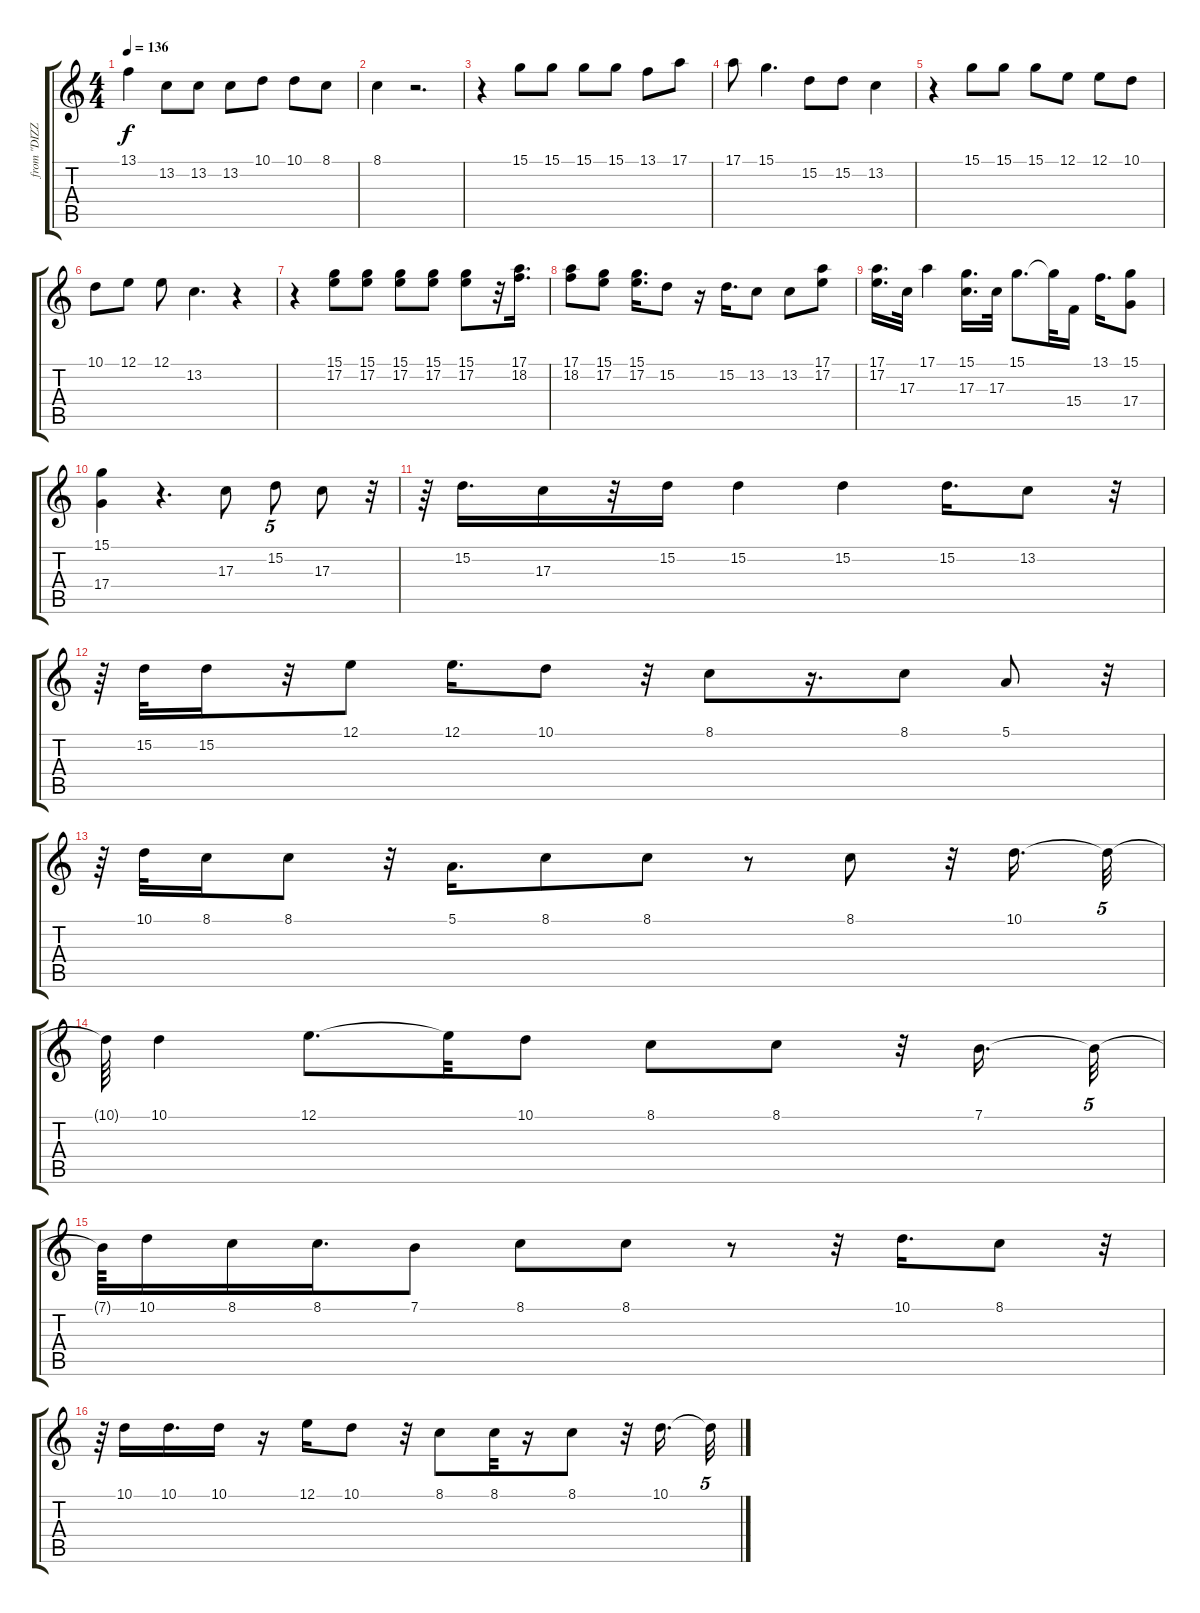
\track ("from \"DIZZY UP THE GIRL\"" "from \"DIZZ") {instrument sopranosax}
\staff {score tabs}
\tuning (E4 B3 G3 D3 A2 E2) {hide}
\ts (4 4)
\tempo 136
\clef g2
\ks c
13.1.4{dy f} 13.2.8 13.2.8 13.2.8 10.1.8 10.1.8 8.1.8 |
8.1.4 r.2{d} |
r.4 15.1.8 15.1.8 15.1.8 15.1.8 13.1.8 17.1.8 |
17.1.8 15.1.4{d} 15.2.8 15.2.8 13.2.4 |
r.4 15.1.8 15.1.8 15.1.8 12.1.8 12.1.8 10.1.8 |
10.1.8 12.1.8 12.1.8 13.2.4{d} r.4 |
r.4 (15.1 17.2).8 (15.1 17.2).8 (15.1 17.2).8 (15.1 17.2).8 (15.1 17.2).8 r.32 (17.1 18.2).16{d} |
(17.1 18.2).8 (15.1 17.2).8 (15.1 17.2).16{d} 15.2.8 r.16 15.2.16{d} 13.2.8 13.2.8 (17.1 17.2).8 |
(17.1 17.2).16{d} 17.3.32 17.1.4 (15.1 17.3).16{d} 17.3.32 15.1.8{d} 15.1{t}.32 15.4.16 13.1.16{d} (15.1 17.4).8 |
(15.1 17.4).4 r.4{d} 17.3.8 15.2.8{tu (5 4)} 17.3.8 r.32{tu (5 4)} |
r.64 15.2.16{d} 17.3.16 r.32 15.2.16 15.2.4 15.2.4 15.2.16{d} 13.2.8 r.32{tu (5 4)} |
r.64 15.2.32 15.2.16 r.32 12.1.8 12.1.16{d} 10.1.8 r.32 8.1.8 r.16{d} 8.1.8 5.1.8 r.32{tu (5 4)} |
r.64 10.1.32 8.1.16 8.1.8 r.32 5.1.16{d} 8.1.8 8.1.8 r.8 8.1.8 r.32 10.1.16{d} 10.1{t}.32{tu (5 4)} |
10.1{t}.64 10.1.4 12.1.8{d} 12.1{t}.32 10.1.8 8.1.8 8.1.8 r.32 7.1.16{d} 7.1{t}.32{tu (5 4)} |
7.1{t}.64 10.1.16 8.1.16 8.1.16{d} 7.1.8 8.1.8 8.1.8 r.8 r.32 10.1.16{d} 8.1.8 r.32{tu (5 4)} |
r.64 10.1.16 10.1.16{d} 10.1.16 r.16 12.1.16 10.1.8 r.32 8.1.8 8.1.32 r.16 8.1.8 r.32 10.1.16{d} 10.1{t}.32{tu (5 4)}
